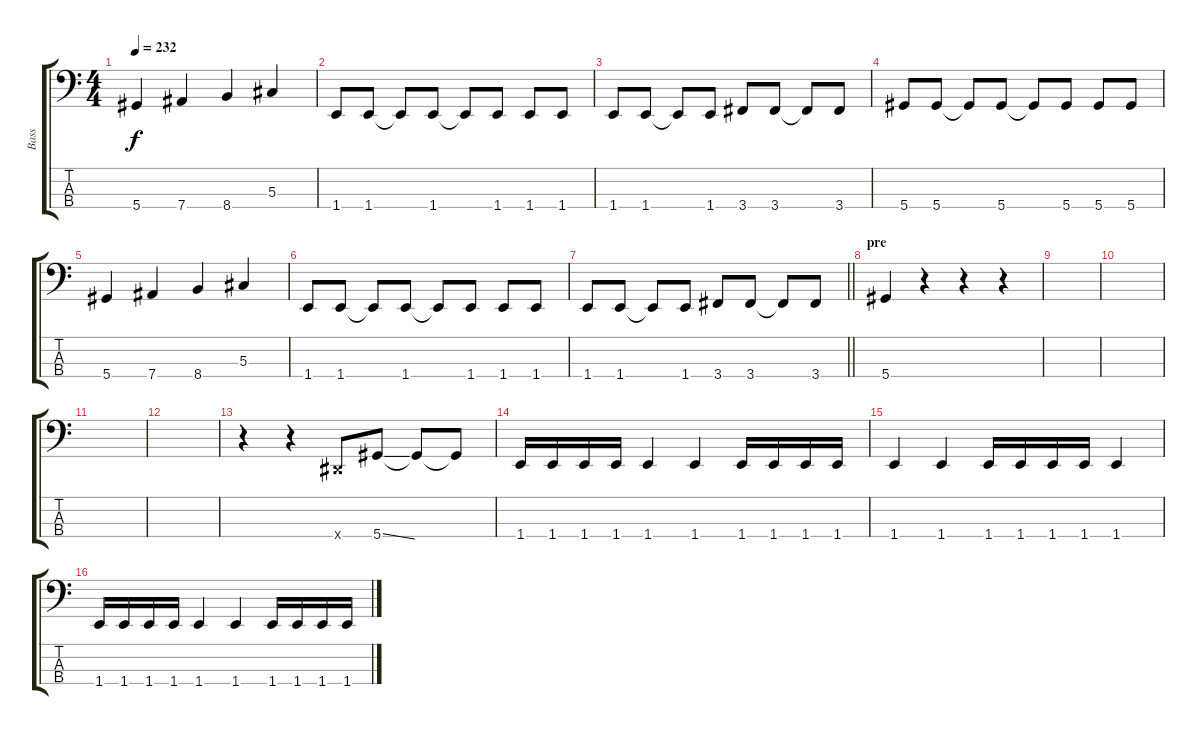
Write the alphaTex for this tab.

\track ("Bass" "Bass") {instrument electricbasspick}
\staff {score tabs}
\tuning (Gb2 Db2 Ab1 Eb1) {hide}
\ts (4 4)
\tempo 232
\clef f4
\ks c
5.4.4{dy f} 7.4.4 8.4.4 5.3.4 |
1.4.8 1.4.8 1.4{t}.8 1.4.8 1.4{t}.8 1.4.8 1.4.8 1.4.8 |
1.4.8 1.4.8 1.4{t}.8 1.4.8 3.4.8 3.4.8 3.4{t}.8 3.4.8 |
5.4.8 5.4.8 5.4{t}.8 5.4.8 5.4{t}.8 5.4.8 5.4.8 5.4.8 |
5.4.4 7.4.4 8.4.4 5.3.4 |
1.4.8 1.4.8 1.4{t}.8 1.4.8 1.4{t}.8 1.4.8 1.4.8 1.4.8 |
\barLineRight lightlight
1.4.8 1.4.8 1.4{t}.8 1.4.8 3.4.8 3.4.8 3.4{t}.8 3.4.8 |
\section ("" "pre")
5.4.4 r.4 r.4 r.4 |
|
|
|
|
r.4 r.4 0.4{x}.8 5.4{ss}.8 5.4{t}.8 5.4{t}.8 |
1.4.16 1.4.16 1.4.16 1.4.16 1.4.4 1.4.4 1.4.16 1.4.16 1.4.16 1.4.16 |
1.4.4 1.4.4 1.4.16 1.4.16 1.4.16 1.4.16 1.4.4 |
1.4.16 1.4.16 1.4.16 1.4.16 1.4.4 1.4.4 1.4.16 1.4.16 1.4.16 1.4.16
